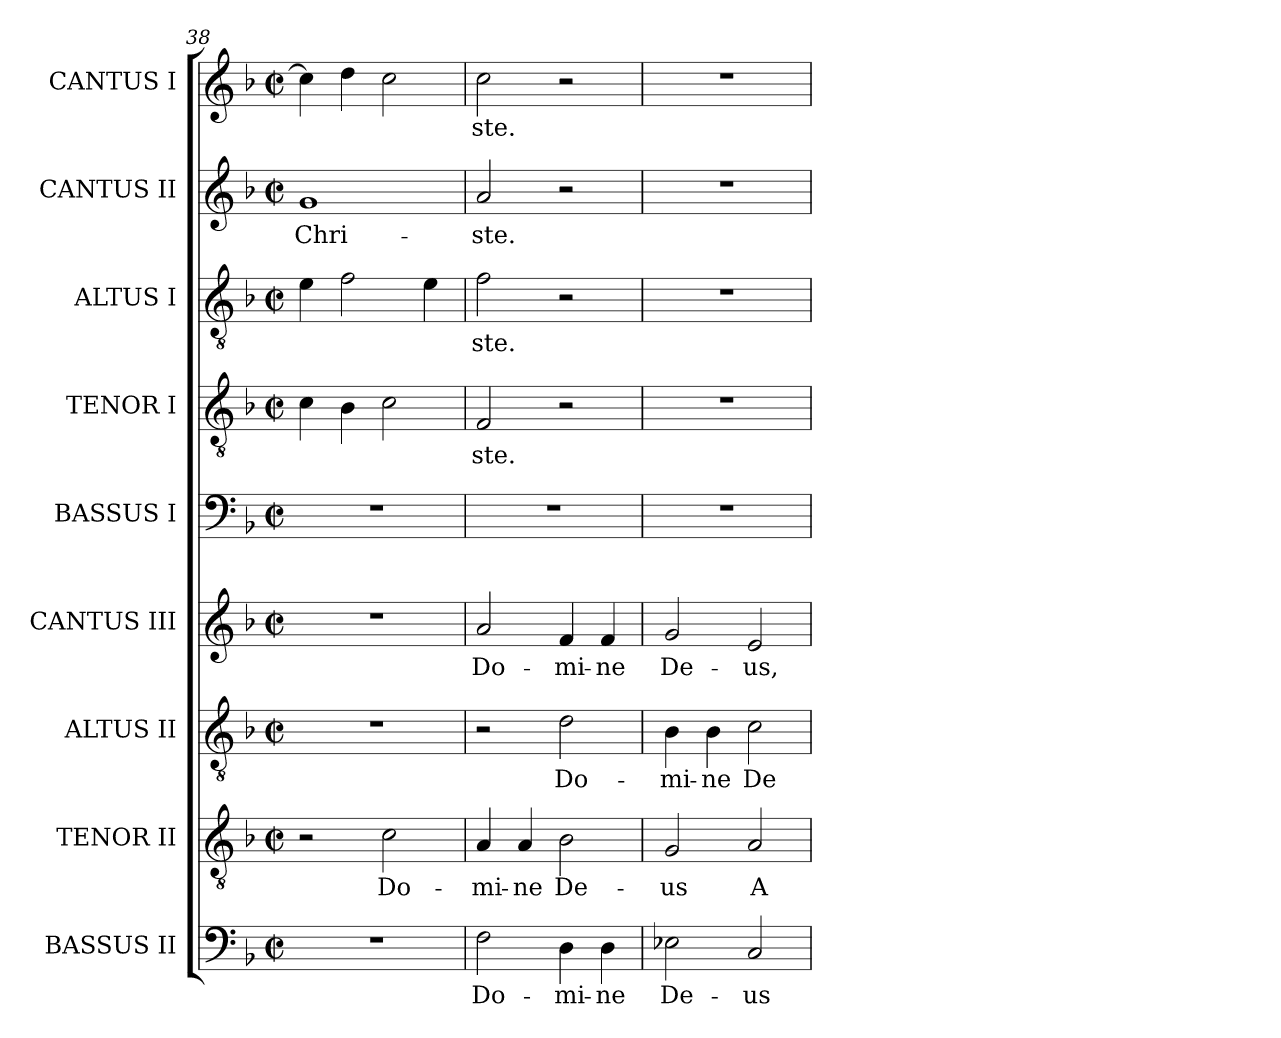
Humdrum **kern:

**kern	**text	**kern	**text	**kern	**text	**kern	**text	**kern	**kern	**text	**kern	**text	**kern	**text	**kern	**text
*part9	*part9	*part8	*part8	*part7	*part7	*part6	*part6	*part5	*part4	*part4	*part3	*part3	*part2	*part2	*part1	*part1
*staff9	*staff9	*staff8	*staff8	*staff7	*staff7	*staff6	*staff6	*staff5	*staff4	*staff4	*staff3	*staff3	*staff2	*staff2	*staff1	*staff1
*I"BASSUS II	*	*I"TENOR II	*	*I"ALTUS II	*	*I"CANTUS III	*	*I"BASSUS I	*I"TENOR I	*	*I"ALTUS I	*	*I"CANTUS II	*	*I"CANTUS I	*
*I'B. II	*	*I'T. II	*	*I'A. II	*	*I'C. III	*	*I'B. I	*I'T. I	*	*I'A. I	*	*I'C. II	*	*I'C. I	*
*clefF4	*	*clefGv2	*	*clefGv2	*	*clefG2	*	*clefF4	*clefGv2	*	*clefGv2	*	*clefG2	*	*clefG2	*
*	*	*ITrd7c12	*	*ITrd7c12	*	*	*	*	*ITrd7c12	*	*ITrd7c12	*	*	*	*	*
*k[b-]	*	*k[b-]	*	*k[b-]	*	*k[b-]	*	*k[b-]	*k[b-]	*	*k[b-]	*	*k[b-]	*	*k[b-]	*
*F:	*	*F:	*	*F:	*	*F:	*	*F:	*F:	*	*F:	*	*F:	*	*F:	*
*M2/2	*	*M2/2	*	*M2/2	*	*M2/2	*	*M2/2	*M2/2	*	*M2/2	*	*M2/2	*	*M2/2	*
*met(c|)	*	*met(c|)	*	*met(c|)	*	*met(c|)	*	*met(c|)	*met(c|)	*	*met(c|)	*	*met(c|)	*	*met(c|)	*
=38	=38	=38	=38	=38	=38	=38	=38	=38	=38	=38	=38	=38	=38	=38	=38	=38
!	!	!	!	!	!	!	!	!	!	!	!	!	!	!LO:LY:b:color=#000000	!	!
1r	.	2r	.	1r	.	1r	.	1r	4Ci\	.	4Ei\	.	1gi	Chri-	4cci\]	.
.	.	.	.	.	.	.	.	.	4BB-i\	.	2Fi\	.	.	.	4ddi\	.
!	!	!	!LO:LY:b:color=#000000	!	!	!	!	!	!	!	!	!	!	!	!	!
.	.	2Ci\	Do-	.	.	.	.	.	2Ci\	.	.	.	.	.	2cci\	.
.	.	.	.	.	.	.	.	.	.	.	4Ei\	.	.	.	.	.
=39	=39	=39	=39	=39	=39	=39	=39	=39	=39	=39	=39	=39	=39	=39	=39	=39
!	!LO:LY:b:color=#000000	!	!	!	!	!	!	!	!	!	!	!	!	!	!	!
!	!	!	!LO:LY:b:color=#000000	!	!	!	!	!	!	!	!	!	!	!	!	!
!	!	!	!	!	!	!	!LO:LY:b:color=#000000	!	!	!	!	!	!	!	!	!
!	!	!	!	!	!	!	!	!	!	!LO:LY:b:color=#000000	!	!	!	!	!	!
!	!	!	!	!	!	!	!	!	!	!	!	!LO:LY:b:color=#000000	!	!	!	!
!	!	!	!	!	!	!	!	!	!	!	!	!	!	!LO:LY:b:color=#000000	!	!
!	!	!	!	!	!	!	!	!	!	!	!	!	!	!	!	!LO:LY:b:color=#000000
2Fi\	Do-	4AAi/	-mi-	2r	.	2ai/	Do-	1r	2FFi/	-ste.	2Fi\	-ste.	2ai/	-ste.	2cci\	-ste.
!	!	!	!LO:LY:b:color=#000000	!	!	!	!	!	!	!	!	!	!	!	!	!
.	.	4AAi/	-ne	.	.	.	.	.	.	.	.	.	.	.	.	.
!	!LO:LY:b:color=#000000	!	!	!	!	!	!	!	!	!	!	!	!	!	!	!
!	!	!	!LO:LY:b:color=#000000	!	!	!	!	!	!	!	!	!	!	!	!	!
!	!	!	!	!	!LO:LY:b:color=#000000	!	!	!	!	!	!	!	!	!	!	!
!	!	!	!	!	!	!	!LO:LY:b:color=#000000	!	!	!	!	!	!	!	!	!
4Di\	-mi-	2BB-i\	De-	2Di\	Do-	4fi/	-mi-	.	2r	.	2r	.	2r	.	2r	.
!	!LO:LY:b:color=#000000	!	!	!	!	!	!	!	!	!	!	!	!	!	!	!
!	!	!	!	!	!	!	!LO:LY:b:color=#000000	!	!	!	!	!	!	!	!	!
4Di\	-ne	.	.	.	.	4fi/	-ne	.	.	.	.	.	.	.	.	.
!!LO:PB:g=z
=40	=40	=40	=40	=40	=40	=40	=40	=40	=40	=40	=40	=40	=40	=40	=40	=40
!	!LO:LY:b:color=#000000	!	!	!	!	!	!	!	!	!	!	!	!	!	!	!
!	!	!	!LO:LY:b:color=#000000	!	!	!	!	!	!	!	!	!	!	!	!	!
!	!	!	!	!	!LO:LY:b:color=#000000	!	!	!	!	!	!	!	!	!	!	!
!	!	!	!	!	!	!	!LO:LY:b:color=#000000	!	!	!	!	!	!	!	!	!
2E-Xi\	De-	2GGi/	-us	4BB-i\	-mi-	2gi/	De-	1r	1r	.	1r	.	1r	.	1r	.
!	!	!	!	!	!LO:LY:b:color=#000000	!	!	!	!	!	!	!	!	!	!	!
.	.	.	.	4BB-i\	-ne	.	.	.	.	.	.	.	.	.	.	.
!	!LO:LY:b:color=#000000	!	!	!	!	!	!	!	!	!	!	!	!	!	!	!
!	!	!	!LO:LY:b:color=#000000	!	!	!	!	!	!	!	!	!	!	!	!	!
!	!	!	!	!	!LO:LY:b:color=#000000	!	!	!	!	!	!	!	!	!	!	!
!	!	!	!	!	!	!	!LO:LY:b:color=#000000	!	!	!	!	!	!	!	!	!
2Ci/	-us	2AAi/	A-	2Ci\	De-	2ei/	-us,	.	.	.	.	.	.	.	.	.
=	=	=	=	=	=	=	=	=	=	=	=	=	=	=	=	=
*-	*-	*-	*-	*-	*-	*-	*-	*-	*-	*-	*-	*-	*-	*-	*-	*-
